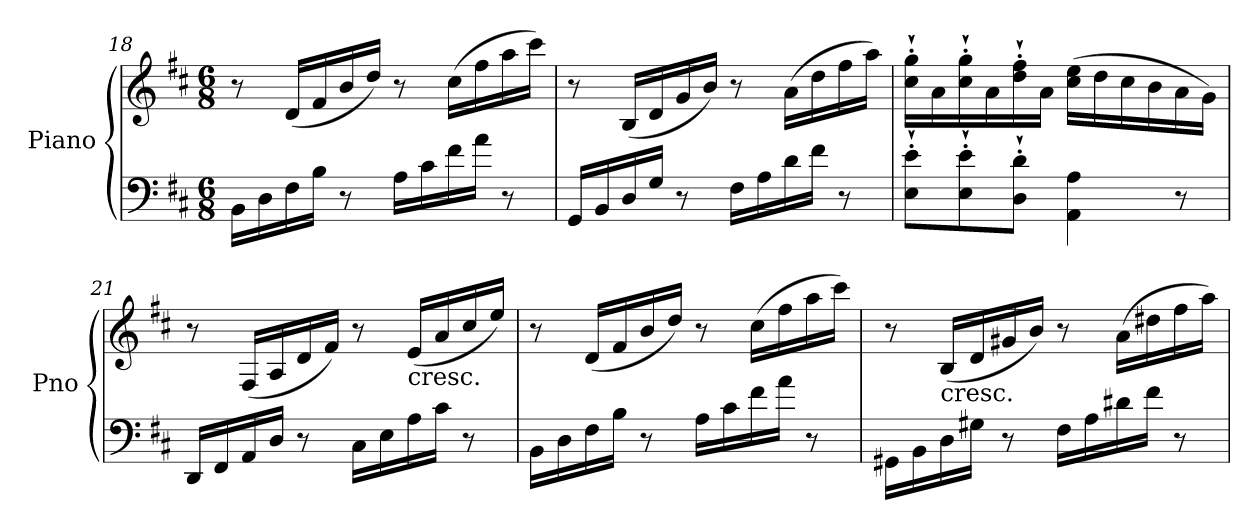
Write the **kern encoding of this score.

**kern	**kern
*part1	*part1
*staff2	*staff1
*I"Piano	*
*I'Pno	*
!!LO:LB:g=z
*clefF4	*clefG2
*k[f#c#]	*k[f#c#]
*D:	*D:
*M6/8	*M6/8
=18	=18
16BB\LL	8r
16D\	.
16F#\	(16d/LL
16B\JJ	16f#/
8r	16b/
.	16dd/JJ)
16A\LL	8r
16c#\	.
16f#\	(16cc#\LL
16a\JJ	16ff#\
8r	16aa\
.	16ccc#\JJ)
=19	=19
16GG/LL	8r
16BB/	.
16D/	(16B/LL
16G/JJ	16d/
8r	16g/
.	16b/JJ)
16F#\LL	8r
16A\	.
16d\	(16a\LL
16f#\JJ	16dd\
8r	16ff#\
.	16aa\JJ)
=20	=20
8E\`' 8e\`'L	16cc#\`' 16gg\`'LL
.	16a\
8E\`' 8e\`'	16cc#\`' 16gg\`'
.	16a\
8D\`' 8d\`'J	16dd\`' 16ff#\`'
.	16a\JJ
4AA\ 4A\	(16cc#\ 16ee\LL
.	16dd\
.	16cc#\
.	16b\
8r	16a\
.	16g\JJ)
=21	=21
16DD/LL	8r
16FF#/	.
16AA/	(16F#/LL
16D/JJ	16A/
8r	16d/
.	16f#/JJ)
16C#\LL	8r
16E\	.
!	!LO:TX:b:t=cresc.
16A\	(16e/LL
16c#\JJ	16a/
8r	16cc#/
.	16ee/JJ)
!!LO:LB:g=z
=22	=22
16BB\LL	8r
16D\	.
16F#\	(16d/LL
16B\JJ	16f#/
8r	16b/
.	16dd/JJ)
16A\LL	8r
16c#\	.
16f#\	(16cc#\LL
16a\JJ	16ff#\
8r	16aa\
.	16ccc#\JJ)
=23	=23
16GG#X\LL	8r
16BB\	.
!	!LO:TX:b:t=cresc.
16D\	(16B/LL
16G#X\JJ	16d/
8r	16g#X/
.	16b/JJ)
16F#\LL	8r
16A\	.
16d#X\	(16a\LL
16f#\JJ	16dd#X\
8r	16ff#\
.	16aa\JJ)
=	=
*-	*-
